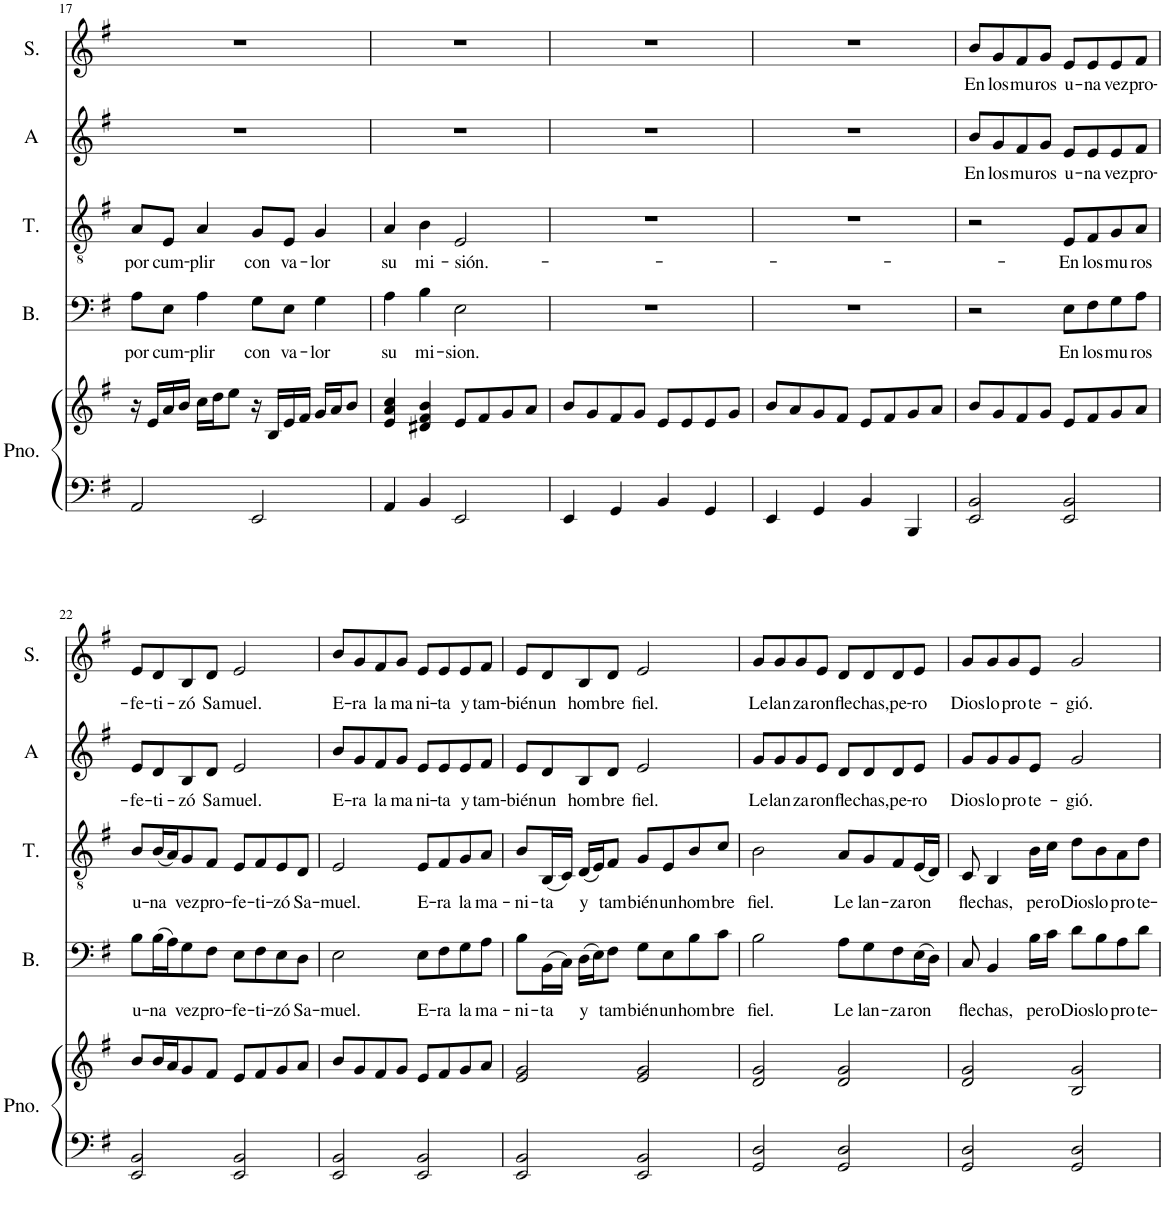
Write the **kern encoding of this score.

**kern	**kern	**kern	**text	**kern	**text	**kern	**text	**kern	**text
*part5	*part5	*part4	*part4	*part3	*part3	*part2	*part2	*part1	*part1
*staff6	*staff5	*staff4	*staff4	*staff3	*staff3	*staff2	*staff2	*staff1	*staff1
*I"Piano	*	*I"Bajo	*	*I"Tenor	*	*I"Alto	*	*I"Soprano	*
*I'Pno.	*	*I'B.	*	*I'T.	*	*I'A	*	*I'S.	*
!!LO:PB:g=z
*clefF4	*clefG2	*clefF4	*	*clefGv2	*	*clefG2	*	*clefG2	*
*k[f#]	*k[f#]	*k[f#]	*	*k[f#]	*	*k[f#]	*	*k[f#]	*
=17	=17	=17	=17	=17	=17	=17	=17	=17	=17
!	!	!	!LO:LY:b	!	!LO:LY:b	!	!	!	!
2AA/	16r	8A\L	por	8A/L	por	1r	.	1r	.
.	16e/LL	.	.	.	.	.	.	.	.
!	!	!	!LO:LY:b	!	!LO:LY:b	!	!	!	!
.	16a/	8E\J	cum-	8E/J	cum-	.	.	.	.
.	16b/JJ	.	.	.	.	.	.	.	.
!	!	!	!LO:LY:b	!	!LO:LY:b	!	!	!	!
.	16cc\LL	4A\	-plir	4A/	-plir	.	.	.	.
.	16dd\J	.	.	.	.	.	.	.	.
.	8ee\J	.	.	.	.	.	.	.	.
!	!	!	!LO:LY:b	!	!LO:LY:b	!	!	!	!
2EE/	16r	8G\L	con	8G/L	con	.	.	.	.
.	16B/LL	.	.	.	.	.	.	.	.
!	!	!	!LO:LY:b	!	!LO:LY:b	!	!	!	!
.	16e/	8E\J	va-	8E/J	va-	.	.	.	.
.	16f#/JJ	.	.	.	.	.	.	.	.
!	!	!	!LO:LY:b	!	!LO:LY:b	!	!	!	!
.	16g/LL	4G\	-lor	4G/	-lor	.	.	.	.
.	16a/J	.	.	.	.	.	.	.	.
.	8b/J	.	.	.	.	.	.	.	.
=18	=18	=18	=18	=18	=18	=18	=18	=18	=18
!	!	!	!LO:LY:b	!	!LO:LY:b	!	!	!	!
4AA/	4e/ 4a/ 4cc/	4A\	su	4A/	su	1r	.	1r	.
!	!	!	!LO:LY:b	!	!LO:LY:b	!	!	!	!
4BB/	4d#X/ 4f#/ 4b/	4B\	mi-	4B\	mi-	.	.	.	.
!	!	!	!LO:LY:b	!	!LO:LY:b	!	!	!	!
2EE/	8e/L	2E\	-sion.	2E/	-sión.-	.	.	.	.
.	8f#/	.	.	.	.	.	.	.	.
.	8g/	.	.	.	.	.	.	.	.
.	8a/J	.	.	.	.	.	.	.	.
=19	=19	=19	=19	=19	=19	=19	=19	=19	=19
4EE/	8b/L	1r	.	1r	.	1r	.	1r	.
.	8g/	.	.	.	.	.	.	.	.
4GG/	8f#/	.	.	.	.	.	.	.	.
.	8g/J	.	.	.	.	.	.	.	.
4BB/	8e/L	.	.	.	.	.	.	.	.
.	8e/	.	.	.	.	.	.	.	.
4GG/	8e/	.	.	.	.	.	.	.	.
.	8g/J	.	.	.	.	.	.	.	.
=20	=20	=20	=20	=20	=20	=20	=20	=20	=20
4EE/	8b/L	1r	.	1r	.	1r	.	1r	.
.	8a/	.	.	.	.	.	.	.	.
4GG/	8g/	.	.	.	.	.	.	.	.
.	8f#/J	.	.	.	.	.	.	.	.
4BB/	8e/L	.	.	.	.	.	.	.	.
.	8f#/	.	.	.	.	.	.	.	.
4BBB/	8g/	.	.	.	.	.	.	.	.
.	8a/J	.	.	.	.	.	.	.	.
=21	=21	=21	=21	=21	=21	=21	=21	=21	=21
!	!	!	!	!	!	!	!LO:LY:b	!	!LO:LY:b
2EE/ 2BB/	8b/L	2r	.	2r	.	8b/L	En	8b/L	En
!	!	!	!	!	!	!	!LO:LY:b	!	!LO:LY:b
.	8g/	.	.	.	.	8g/	los	8g/	los
!	!	!	!	!	!	!	!LO:LY:b	!	!LO:LY:b
.	8f#/	.	.	.	.	8f#/	mu-	8f#/	mu-
!	!	!	!	!	!	!	!LO:LY:b	!	!LO:LY:b
.	8g/J	.	.	.	.	8g/J	-ros	8g/J	-ros
!	!	!	!LO:LY:b	!	!LO:LY:b	!	!LO:LY:b	!	!LO:LY:b
2EE/ 2BB/	8e/L	8E\L	En	8E/L	En	8e/L	u-	8e/L	u-
!	!	!	!LO:LY:b	!	!LO:LY:b	!	!LO:LY:b	!	!LO:LY:b
.	8f#/	8F#\	los	8F#/	los	8e/	-na	8e/	-na
!	!	!	!LO:LY:b	!	!LO:LY:b	!	!LO:LY:b	!	!LO:LY:b
.	8g/	8G\	mu-	8G/	mu-	8e/	vez	8e/	vez
!	!	!	!LO:LY:b	!	!LO:LY:b	!	!LO:LY:b	!	!LO:LY:b
.	8a/J	8A\J	-ros	8A/J	-ros	8f#/J	pro-	8f#/J	pro-
!!LO:LB:g=z
=22	=22	=22	=22	=22	=22	=22	=22	=22	=22
!	!	!	!LO:LY:b	!	!LO:LY:b	!	!LO:LY:b	!	!LO:LY:b
2EE/ 2BB/	8b/L	8B\L	u-	8B/L	u-	8e/L	-fe-	8e/L	-fe-
!	!	!	!LO:LY:b	!	!LO:LY:b	!	!LO:LY:b	!	!LO:LY:b
.	16b/L	(16B\L	-na	(16B/L	-na	8d/	-ti-	8d/	-ti-
.	16a/J	16A\J)	.	16A/J)	.	.	.	.	.
!	!	!	!LO:LY:b	!	!LO:LY:b	!	!LO:LY:b	!	!LO:LY:b
.	8g/	8G\	vez	8G/	vez	8B/	-zó	8B/	-zó
!	!	!	!LO:LY:b	!	!LO:LY:b	!	!LO:LY:b	!	!LO:LY:b
.	8f#/J	8F#\J	pro-	8F#/J	pro-	8d/J	Sa-	8d/J	Sa-
!	!	!	!LO:LY:b	!	!LO:LY:b	!	!LO:LY:b	!	!LO:LY:b
2EE/ 2BB/	8e/L	8E\L	-fe-	8E/L	-fe-	2e/	-muel.	2e/	-muel.
!	!	!	!LO:LY:b	!	!LO:LY:b	!	!	!	!
.	8f#/	8F#\	-ti-	8F#/	-ti-	.	.	.	.
!	!	!	!LO:LY:b	!	!LO:LY:b	!	!	!	!
.	8g/	8E\	-zó	8E/	-zó	.	.	.	.
!	!	!	!LO:LY:b	!	!LO:LY:b	!	!	!	!
.	8a/J	8D\J	Sa-	8D/J	Sa-	.	.	.	.
=23	=23	=23	=23	=23	=23	=23	=23	=23	=23
!	!	!	!LO:LY:b	!	!LO:LY:b	!	!LO:LY:b	!	!LO:LY:b
2EE/ 2BB/	8b/L	2E\	-muel.	2E/	-muel.	8b/L	E-	8b/L	E-
!	!	!	!	!	!	!	!LO:LY:b	!	!LO:LY:b
.	8g/	.	.	.	.	8g/	-ra	8g/	-ra
!	!	!	!	!	!	!	!LO:LY:b	!	!LO:LY:b
.	8f#/	.	.	.	.	8f#/	la-	8f#/	la-
!	!	!	!	!	!	!	!LO:LY:b	!	!LO:LY:b
.	8g/J	.	.	.	.	8g/J	-ma-	8g/J	-ma-
!	!	!	!LO:LY:b	!	!LO:LY:b	!	!LO:LY:b	!	!LO:LY:b
2EE/ 2BB/	8e/L	8E\L	E-	8E/L	E-	8e/L	-ni-	8e/L	-ni-
!	!	!	!LO:LY:b	!	!LO:LY:b	!	!LO:LY:b	!	!LO:LY:b
.	8f#/	8F#\	-ra	8F#/	-ra	8e/	-ta	8e/	-ta
!	!	!	!LO:LY:b	!	!LO:LY:b	!	!LO:LY:b	!	!LO:LY:b
.	8g/	8G\	la-	8G/	la-	8e/	y	8e/	y
!	!	!	!LO:LY:b	!	!LO:LY:b	!	!LO:LY:b	!	!LO:LY:b
.	8a/J	8A\J	-ma-	8A/J	-ma-	8f#/J	tam-	8f#/J	tam-
=24	=24	=24	=24	=24	=24	=24	=24	=24	=24
!	!	!	!LO:LY:b	!	!LO:LY:b	!	!LO:LY:b	!	!LO:LY:b
2EE/ 2BB/	2e/ 2g/	8B\L	-ni-	8B/L	-ni-	8e/L	-bién	8e/L	-bién
!	!	!	!LO:LY:b	!	!LO:LY:b	!	!LO:LY:b	!	!LO:LY:b
.	.	(16BB\L	-ta	(16BB/L	-ta	8d/	un	8d/	un
.	.	16C\JJ)	.	16C/JJ)	.	.	.	.	.
!	!	!	!LO:LY:b	!	!LO:LY:b	!	!LO:LY:b	!	!LO:LY:b
.	.	(16D\LL	y	(16D/LL	y	8B/	hom-	8B/	hom-
.	.	16E\J)	.	16E/J)	.	.	.	.	.
!	!	!	!LO:LY:b	!	!LO:LY:b	!	!LO:LY:b	!	!LO:LY:b
.	.	8F#\J	tam-	8F#/J	tam-	8d/J	-bre	8d/J	-bre
!	!	!	!LO:LY:b	!	!LO:LY:b	!	!LO:LY:b	!	!LO:LY:b
2EE/ 2BB/	2e/ 2g/	8G\L	-bién	8G/L	-bién	2e/	fiel.	2e/	fiel.
!	!	!	!LO:LY:b	!	!LO:LY:b	!	!	!	!
.	.	8E\	un	8E/	un	.	.	.	.
!	!	!	!LO:LY:b	!	!LO:LY:b	!	!	!	!
.	.	8B\	hom-	8B/	hom-	.	.	.	.
!	!	!	!LO:LY:b	!	!LO:LY:b	!	!	!	!
.	.	8c\J	-bre	8c/J	-bre	.	.	.	.
=25	=25	=25	=25	=25	=25	=25	=25	=25	=25
!	!	!	!LO:LY:b	!	!LO:LY:b	!	!LO:LY:b	!	!LO:LY:b
2GG/ 2D/	2d/ 2g/	2B\	fiel.	2B\	fiel.	8g/L	Le	8g/L	Le
!	!	!	!	!	!	!	!LO:LY:b	!	!LO:LY:b
.	.	.	.	.	.	8g/	lan-	8g/	lan-
!	!	!	!	!	!	!	!LO:LY:b	!	!LO:LY:b
.	.	.	.	.	.	8g/	-za-	8g/	-za-
!	!	!	!	!	!	!	!LO:LY:b	!	!LO:LY:b
.	.	.	.	.	.	8e/J	-ron	8e/J	-ron
!	!	!	!LO:LY:b	!	!LO:LY:b	!	!LO:LY:b	!	!LO:LY:b
2GG/ 2D/	2d/ 2g/	8A\L	Le	8A/L	Le	8d/L	fle-	8d/L	fle-
!	!	!	!LO:LY:b	!	!LO:LY:b	!	!LO:LY:b	!	!LO:LY:b
.	.	8G\	lan-	8G/	lan-	8d/	-chas,	8d/	-chas,
!	!	!	!LO:LY:b	!	!LO:LY:b	!	!LO:LY:b	!	!LO:LY:b
.	.	8F#\	-za-	8F#/	-za-	8d/	pe-	8d/	pe-
!	!	!	!LO:LY:b	!	!LO:LY:b	!	!LO:LY:b	!	!LO:LY:b
.	.	(16E\L	-ron	(16E/L	-ron	8e/J	-ro	8e/J	-ro
.	.	16D\JJ)	.	16D/JJ)	.	.	.	.	.
=26	=26	=26	=26	=26	=26	=26	=26	=26	=26
!	!	!	!LO:LY:b	!	!LO:LY:b	!	!LO:LY:b	!	!LO:LY:b
2GG/ 2D/	2d/ 2g/	8C/	fle-	8C/	fle-	8g/L	Dios	8g/L	Dios
!	!	!	!LO:LY:b	!	!LO:LY:b	!	!LO:LY:b	!	!LO:LY:b
.	.	4BB/	-chas,	4BB/	-chas,	8g/	lo	8g/	lo
!	!	!	!	!	!	!	!LO:LY:b	!	!LO:LY:b
.	.	.	.	.	.	8g/	pro-	8g/	pro-
!	!	!	!LO:LY:b	!	!LO:LY:b	!	!LO:LY:b	!	!LO:LY:b
.	.	16B\LL	pe-	16B\LL	pe	8e/J	-te-	8e/J	-te-
!	!	!	!LO:LY:b	!	!LO:LY:b	!	!	!	!
.	.	16c\JJ	-ro	16c\JJ	-ro	.	.	.	.
!	!	!	!LO:LY:b	!	!LO:LY:b	!	!LO:LY:b	!	!LO:LY:b
2GG/ 2D/	2B/ 2g/	8d\L	Dios	8d\L	Dios	2g/	-gió.	2g/	-gió.
!	!	!	!LO:LY:b	!	!LO:LY:b	!	!	!	!
.	.	8B\	lo	8B\	lo	.	.	.	.
!	!	!	!LO:LY:b	!	!LO:LY:b	!	!	!	!
.	.	8A\	pro-	8A\	pro-	.	.	.	.
!	!	!	!LO:LY:b	!	!LO:LY:b	!	!	!	!
.	.	8d\J	-te-	8d\J	-te-	.	.	.	.
=	=	=	=	=	=	=	=	=	=
*-	*-	*-	*-	*-	*-	*-	*-	*-	*-
